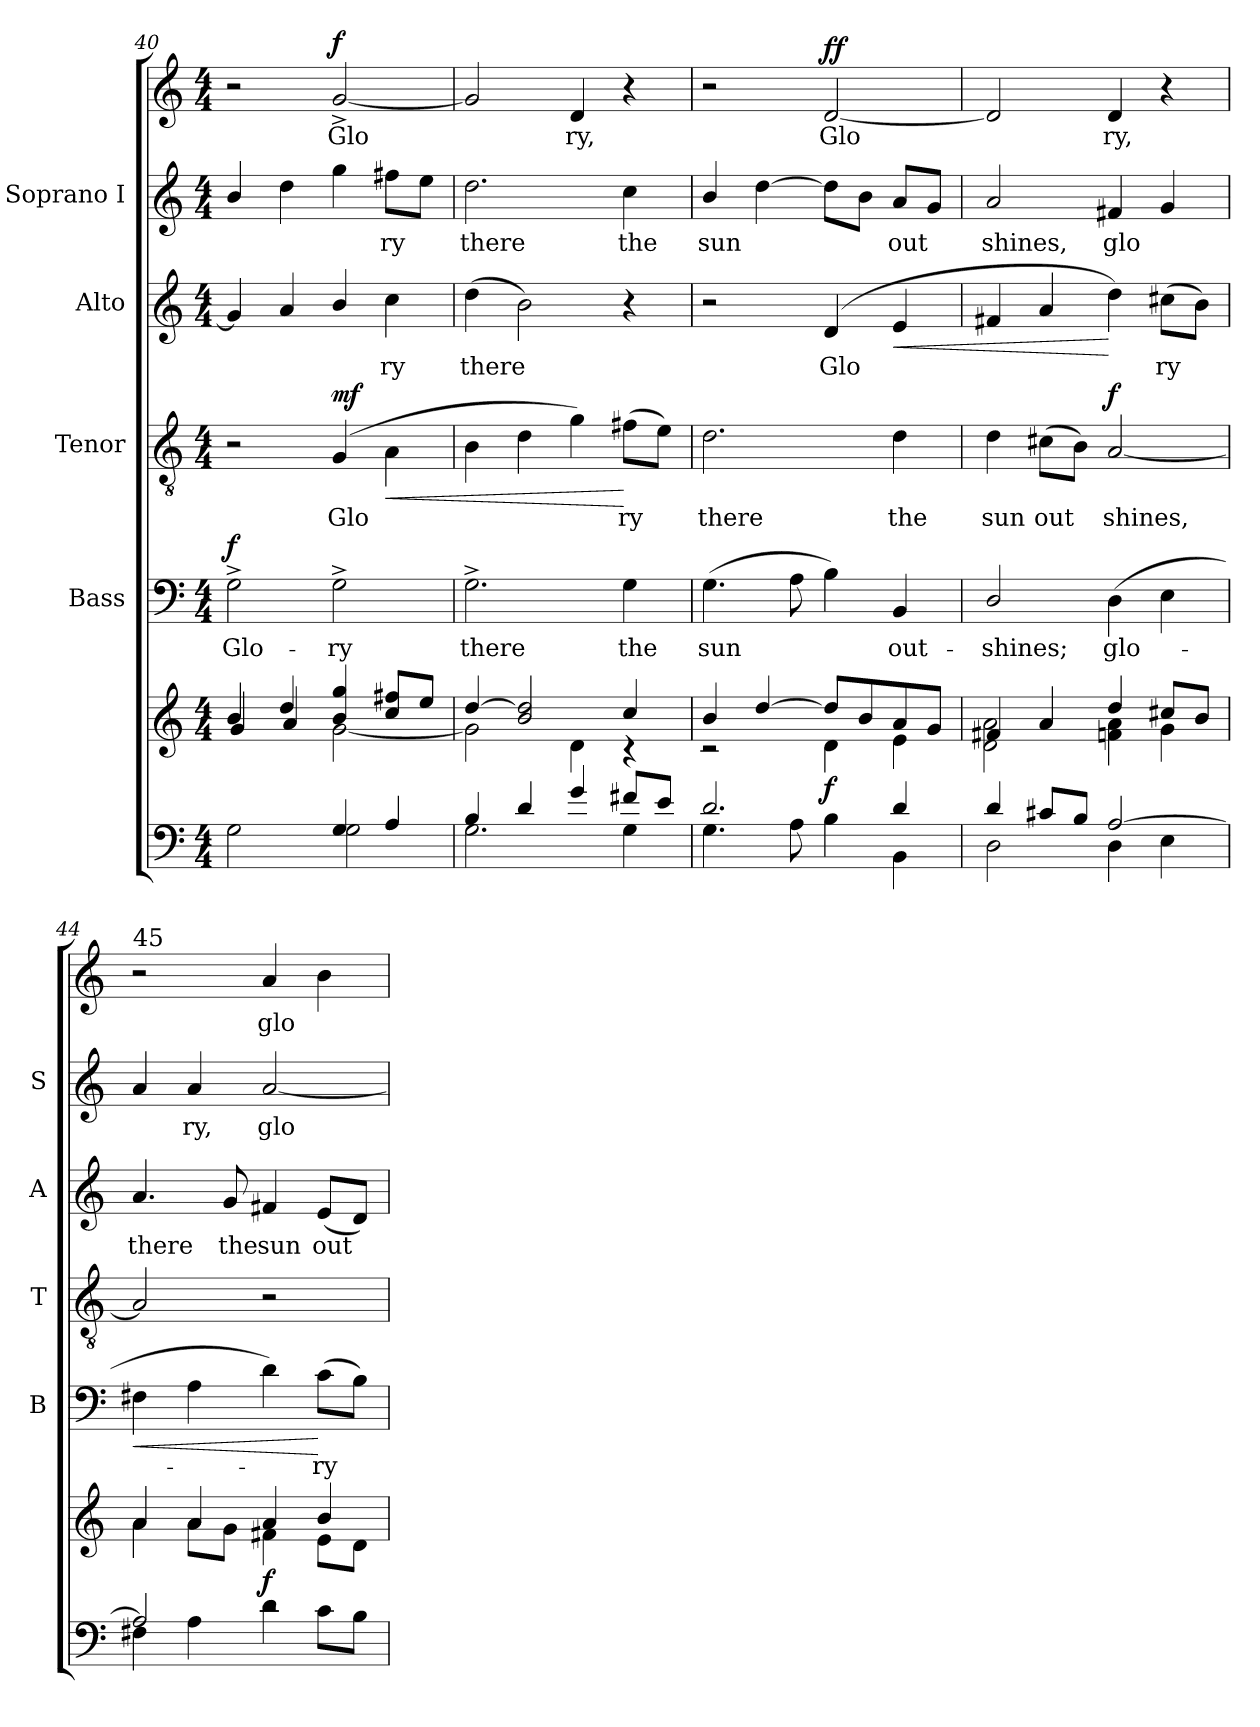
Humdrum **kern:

**kern	**kern	**dynam	**kern	**text	**dynam	**kern	**text	**dynam	**kern	**text	**dynam	**kern	**text	**kern	**text	**dynam
*part5	*part5	*part5	*part4	*part4	*part4	*part3	*part3	*part3	*part2	*part2	*part2	*part1	*part1	*part1	*part1	*part1
*staff7	*staff6	*staff6/7	*staff5	*staff5	*staff5	*staff4	*staff4	*staff4	*staff3	*staff3	*staff3	*staff2	*staff2	*staff1	*staff1	*staff1/2
*	*	*	*I"Bass	*	*	*I"Tenor	*	*	*I"Alto	*	*	*I"Soprano I	*	*	*	*
*	*	*	*I'B	*	*	*I'T	*	*	*I'A	*	*	*I'S	*	*	*	*
*clefF4	*clefG2	*	*clefF4	*	*	*clefGv2	*	*	*clefG2	*	*	*clefG2	*	*clefG2	*	*
*k[]	*k[]	*	*k[]	*	*	*k[]	*	*	*k[]	*	*	*k[]	*	*k[]	*	*
*C:	*C:	*	*C:	*	*	*C:	*	*	*C:	*	*	*C:	*	*C:	*	*
*M4/4	*M4/4	*	*M4/4	*	*	*M4/4	*	*	*M4/4	*	*	*M4/4	*	*M4/4	*	*
=40	=40	=40	=40	=40	=40	=40	=40	=40	=40	=40	=40	=40	=40	=40	=40	=40
*^	*^	*	*	*	*	*	*	*	*	*	*	*	*	*	*	*
!	!	!	!	!	!	!LO:LY:b	!LO:DY:b	!	!	!	!	!	!	!	!	!	!	!
2ryy	2G\	4b/	4g/	.	2G^>\	Glo-	f	2r	.	.	4g/]	.	.	4b/	.	2r	.	.
.	.	4dd/	4a/	.	.	.	.	.	.	.	4a/	.	.	4dd\	.	.	.	.
!	!	!	!	!	!	!LO:LY:b	!	!	!LO:LY:b	!LO:DY:b	!	!	!	!	!	!	!LO:LY:b	!LO:DY:b
4G/	2G\	4b/ 4gg/	[<2g\	.	2G^>\	-ry	.	(>4G/	Glo­	mf	4b/	.	.	4gg\	.	[2g^</	Glo­	f
!	!	!	!	!	!	!	!	!	!	!LO:HP:b	!	!LO:LY:b	!	!	!LO:LY:b	!	!	!
4A/	.	8cc/ 8ff#X/L	.	.	.	.	.	4A\	.	<	4cc\	ry	.	8ff#X\L	ry	.	.	.
.	.	8ee/J	.	.	.	.	.	.	.	.	.	.	.	8ee\J	.	.	.	.
=41	=41	=41	=41	=41	=41	=41	=41	=41	=41	=41	=41	=41	=41	=41	=41	=41	=41	=41
!	!	!	!	!	!	!LO:LY:b	!	!	!	!	!	!LO:LY:b	!	!	!LO:LY:b	!	!	!
4B/	2.G\	[>4dd/	2g\]	.	2.G^>\	there	.	4B\	.	.	(>4dd\	there	.	2.dd\	there	2g/]	.	.
4d/	.	2b/ 2dd/]	.	.	.	.	.	4d\	.	.	2b\)	.	.	.	.	.	.	.
!	!	!	!	!	!	!	!	!	!	!	!	!	!	!	!	!	!LO:LY:b	!
4g/	.	.	4d\	.	.	.	.	4g\)	.	.	.	.	.	.	.	4d/	ry,	.
!	!	!	!	!	!	!LO:LY:b	!	!	!LO:LY:b	!	!	!	!	!	!LO:LY:b	!	!	!
8f#X/L	4G\	4cc/	4rc	.	4G\	the	.	(>8f#X\L	ry	[	4r	.	.	4cc\	the	4r	.	.
8e/J	.	.	.	.	.	.	.	8e\J)	.	.	.	.	.	.	.	.	.	.
!!LO:LB:g=z
=42	=42	=42	=42	=42	=42	=42	=42	=42	=42	=42	=42	=42	=42	=42	=42	=42	=42	=42
!	!	!	!	!	!	!LO:LY:b	!	!	!LO:LY:b	!	!	!	!	!	!LO:LY:b	!	!	!
2.d/	4.G\	4b/	2rc	.	(>4.G\	sun	.	2.d\	there	.	2r	.	.	4b/	sun	2r	.	.
.	.	[>4dd/	.	.	.	.	.	.	.	.	.	.	.	[4dd\	.	.	.	.
.	8A\	.	.	.	8A\	.	.	.	.	.	.	.	.	.	.	.	.	.
!	!	!	!	!LO:DY:b	!	!	!	!	!	!	!	!LO:LY:b	!	!	!	!	!LO:LY:b	!LO:DY:b=2
!	!	!	!	!	!	!	!	!	!	!	!	!	!	!	!	!	!	!LO:DY:n=1:b
.	4B\	8dd/L]	4d\	f	4B\)	.	.	.	.	.	(<4d/	Glo­	.	8dd\L]	.	[2d/	Glo­	f f
.	.	8b/	.	.	.	.	.	.	.	.	.	.	.	8b\J	.	.	.	.
!	!	!	!	!	!	!LO:LY:b	!	!	!LO:LY:b	!	!	!	!LO:HP:b	!	!LO:LY:b	!	!	!
4d/	4BB\	8a/	4e\	.	4BB/	out-	.	4d\	the	.	4e/	.	<	8a/L	out­	.	.	.
.	.	8g/J	.	.	.	.	.	.	.	.	.	.	.	8g/J	.	.	.	.
=43	=43	=43	=43	=43	=43	=43	=43	=43	=43	=43	=43	=43	=43	=43	=43	=43	=43	=43
!	!	!	!	!	!	!LO:LY:b	!	!	!LO:LY:b	!	!	!	!	!	!LO:LY:b	!	!	!
4d/	2D\	4f#X/	2d\ 2a\	.	2D/	-shines;	.	4d\	sun	.	4f#X/	.	.	2a/	shines,	2d/]	.	.
!	!	!	!	!	!	!	!	!	!LO:LY:b	!	!	!	!	!	!	!	!	!
8c#X/L	.	4a/	.	.	.	.	.	(>8c#X\L	out­	.	4a/	.	.	.	.	.	.	.
8B/J	.	.	.	.	.	.	.	8B\J)	.	.	.	.	.	.	.	.	.	.
!	!	!	!	!	!	!LO:LY:b	!	!	!LO:LY:b	!LO:DY:b	!	!	!	!	!LO:LY:b	!	!LO:LY:b	!
[>2A/	4D\	4dd/	4f\ 4a\	.	(>4D\	glo-	.	[2A/	shines,	f	4dd\)	.	[	4f#X/	glo­	4d/	ry,	.
!	!	!	!	!	!	!	!	!	!	!	!	!LO:LY:b	!	!	!	!	!	!
.	4E\	8cc#X/L	4g\	.	4E\	.	.	.	.	.	(>8cc#X\L	ry	.	4g/	.	4r	.	.
.	.	8b/J	.	.	.	.	.	.	.	.	8b\J)	.	.	.	.	.	.	.
=44	=44	=44	=44	=44	=44	=44	=44	=44	=44	=44	=44	=44	=44	=44	=44	=44	=44	=44
!	!	!	!	!	!	!	!	!	!	!	!	!	!	!	!	!LO:TX:a:t=45	!	!
!	!	!	!	!	!	!	!LO:HP:b	!	!	!	!	!LO:LY:b	!	!	!	!	!	!
2A/]	4F#X\	4a/	4a\	.	4F#X\	.	<	2A/]	.	.	4.a/	there	.	4a/	.	2r	.	.
!	!	!	!	!	!	!	!	!	!	!	!	!	!	!	!LO:LY:b	!	!	!
.	4A\	4a/	8a\L	.	4A\	.	.	.	.	.	.	.	.	4a/	ry,	.	.	.
!	!	!	!	!	!	!	!	!	!	!	!	!LO:LY:b	!	!	!	!	!	!
.	.	.	8g\J	.	.	.	.	.	.	.	8g/	the	.	.	.	.	.	.
!	!	!	!	!LO:DY:b	!	!	!	!	!	!	!	!LO:LY:b	!	!	!LO:LY:b	!	!LO:LY:b	!
2rc	4d\	4a/	4f#X\	f	4d\)	.	.	2r	.	.	4f#X/	sun	.	[2a/	glo­	4a/	glo­	.
!	!	!	!	!	!	!LO:LY:b	!	!	!	!	!	!LO:LY:b	!	!	!	!	!	!
.	8c\L	4b/	8e\L	.	(>8c\L	-ry	[	.	.	.	(<8e/L	out­	.	.	.	4b\	.	.
.	8B\J	.	8d\J	.	8B\J)	.	.	.	.	.	8d/J)	.	.	.	.	.	.	.
*v	*v	*	*	*	*	*	*	*	*	*	*	*	*	*	*	*	*	*
*	*v	*v	*	*	*	*	*	*	*	*	*	*	*	*	*	*	*
=	=	=	=	=	=	=	=	=	=	=	=	=	=	=	=	=
*-	*-	*-	*-	*-	*-	*-	*-	*-	*-	*-	*-	*-	*-	*-	*-	*-
